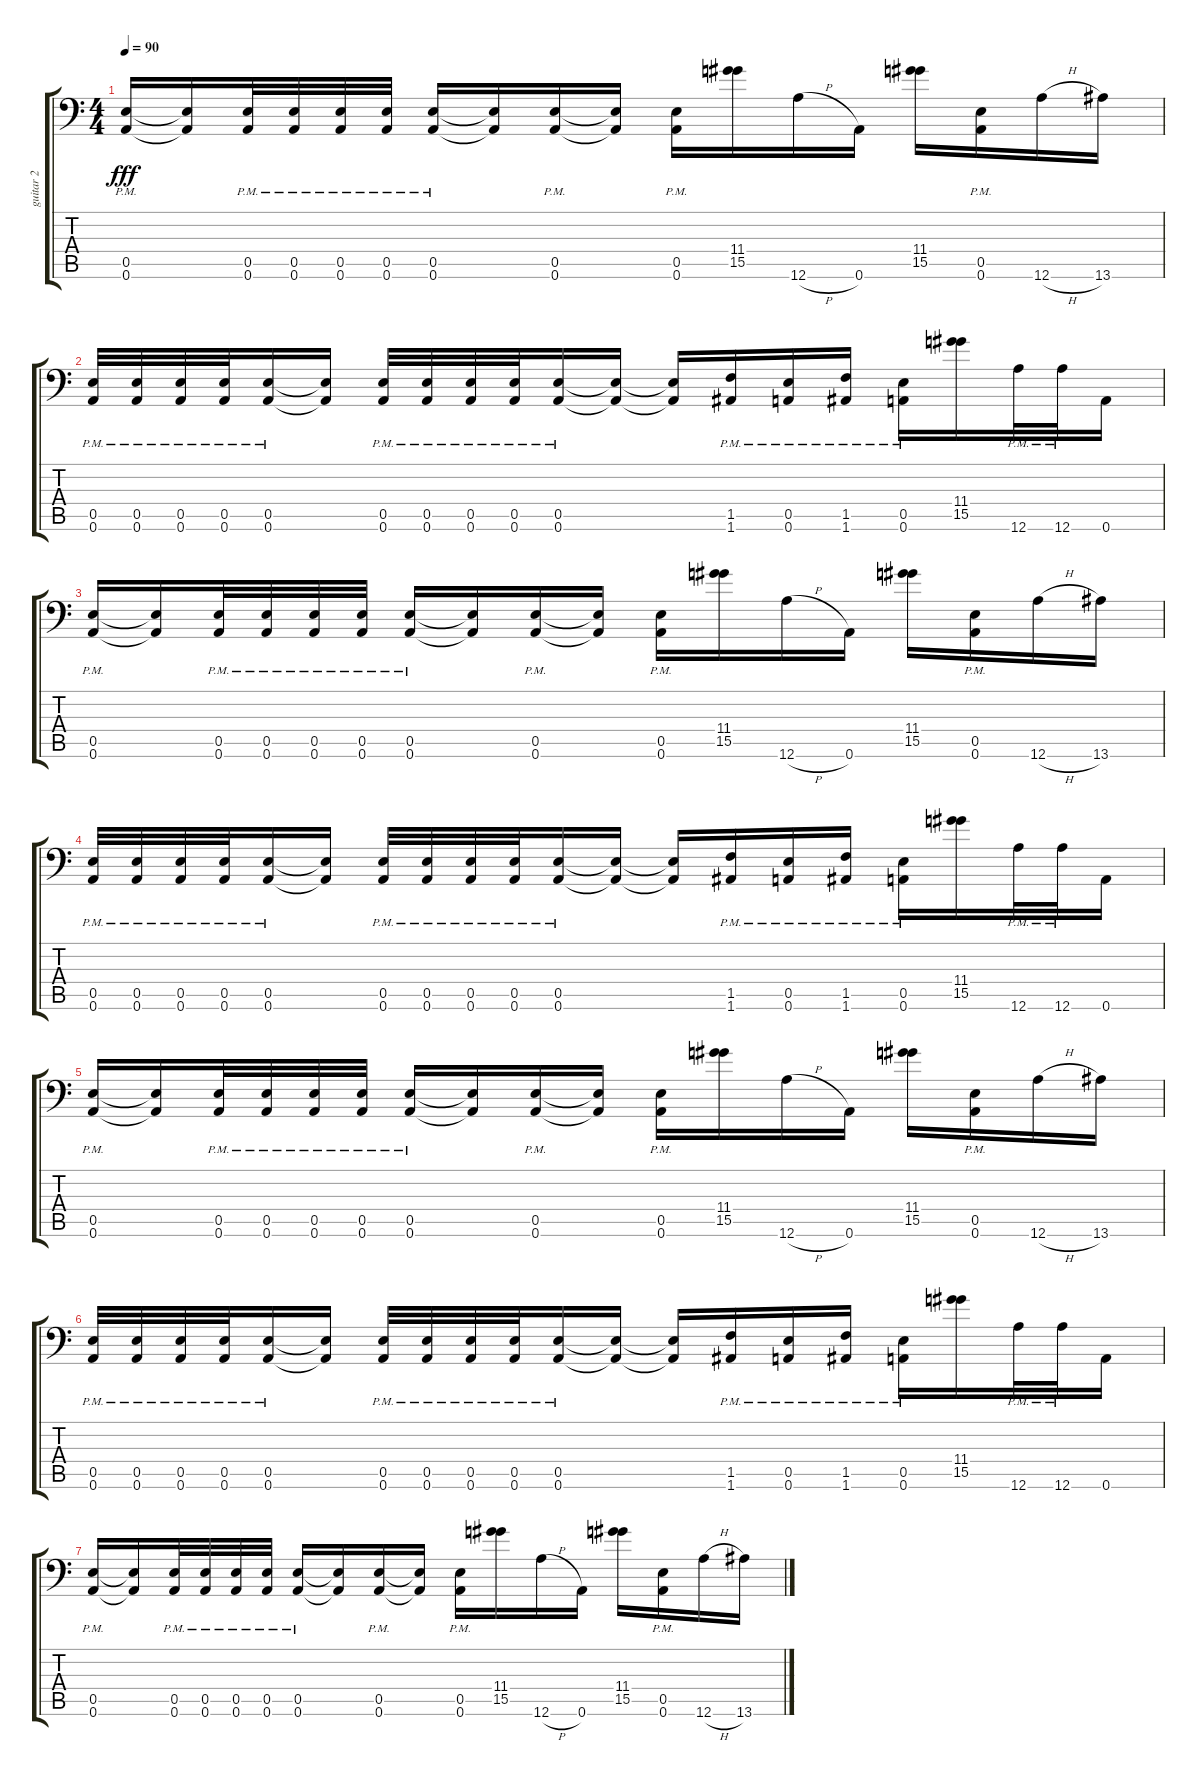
\track ("guitar 2" "guitar 2") {instrument distortionguitar}
\staff {score tabs}
\tuning (B3 Gb3 D3 A2 E2 A1) {hide}
\ts (4 4)
\tempo 90
\clef f4
\ks c
(0.5{pm} 0.6{pm}).16{dy fff} (0.5{t} 0.6{t}).16 (0.5{pm} 0.6{pm}).32 (0.5{pm} 0.6{pm}).32 (0.5{pm} 0.6{pm}).32 (0.5{pm} 0.6{pm}).32 (0.5{pm} 0.6{pm}).16 (0.5{t} 0.6{t}).16 (0.5{pm} 0.6{pm}).16 (0.5{t} 0.6{t}).16 (0.5{pm} 0.6{pm}).16 (11.4 15.5).16 12.6{h}.16 0.6.16 (11.4 15.5).16 (0.5{pm} 0.6{pm}).16 12.6{h}.16 13.6.16 |
(0.5{pm} 0.6{pm}).32 (0.5{pm} 0.6{pm}).32 (0.5{pm} 0.6{pm}).32 (0.5{pm} 0.6{pm}).32 (0.5{pm} 0.6{pm}).16 (0.5{t} 0.6{t}).16 (0.5{pm} 0.6{pm}).32 (0.5{pm} 0.6{pm}).32 (0.5{pm} 0.6{pm}).32 (0.5{pm} 0.6{pm}).32 (0.5{pm} 0.6{pm}).16 (0.5{t} 0.6{t}).16 (0.5{t} 0.6{t}).16 (1.5{pm} 1.6{pm}).16 (0.5{pm} 0.6{pm}).16 (1.5{pm} 1.6{pm}).16 (0.5{pm} 0.6{pm}).16 (11.4 15.5).16 12.6{pm}.32 12.6{pm}.32 0.6.16 |
(0.5{pm} 0.6{pm}).16 (0.5{t} 0.6{t}).16 (0.5{pm} 0.6{pm}).32 (0.5{pm} 0.6{pm}).32 (0.5{pm} 0.6{pm}).32 (0.5{pm} 0.6{pm}).32 (0.5{pm} 0.6{pm}).16 (0.5{t} 0.6{t}).16 (0.5{pm} 0.6{pm}).16 (0.5{t} 0.6{t}).16 (0.5{pm} 0.6{pm}).16 (11.4 15.5).16 12.6{h}.16 0.6.16 (11.4 15.5).16 (0.5{pm} 0.6{pm}).16 12.6{h}.16 13.6.16 |
(0.5{pm} 0.6{pm}).32 (0.5{pm} 0.6{pm}).32 (0.5{pm} 0.6{pm}).32 (0.5{pm} 0.6{pm}).32 (0.5{pm} 0.6{pm}).16 (0.5{t} 0.6{t}).16 (0.5{pm} 0.6{pm}).32 (0.5{pm} 0.6{pm}).32 (0.5{pm} 0.6{pm}).32 (0.5{pm} 0.6{pm}).32 (0.5{pm} 0.6{pm}).16 (0.5{t} 0.6{t}).16 (0.5{t} 0.6{t}).16 (1.5{pm} 1.6{pm}).16 (0.5{pm} 0.6{pm}).16 (1.5{pm} 1.6{pm}).16 (0.5{pm} 0.6{pm}).16 (11.4 15.5).16 12.6{pm}.32 12.6{pm}.32 0.6.16 |
(0.5{pm} 0.6{pm}).16 (0.5{t} 0.6{t}).16 (0.5{pm} 0.6{pm}).32 (0.5{pm} 0.6{pm}).32 (0.5{pm} 0.6{pm}).32 (0.5{pm} 0.6{pm}).32 (0.5{pm} 0.6{pm}).16 (0.5{t} 0.6{t}).16 (0.5{pm} 0.6{pm}).16 (0.5{t} 0.6{t}).16 (0.5{pm} 0.6{pm}).16 (11.4 15.5).16 12.6{h}.16 0.6.16 (11.4 15.5).16 (0.5{pm} 0.6{pm}).16 12.6{h}.16 13.6.16 |
(0.5{pm} 0.6{pm}).32 (0.5{pm} 0.6{pm}).32 (0.5{pm} 0.6{pm}).32 (0.5{pm} 0.6{pm}).32 (0.5{pm} 0.6{pm}).16 (0.5{t} 0.6{t}).16 (0.5{pm} 0.6{pm}).32 (0.5{pm} 0.6{pm}).32 (0.5{pm} 0.6{pm}).32 (0.5{pm} 0.6{pm}).32 (0.5{pm} 0.6{pm}).16 (0.5{t} 0.6{t}).16 (0.5{t} 0.6{t}).16 (1.5{pm} 1.6{pm}).16 (0.5{pm} 0.6{pm}).16 (1.5{pm} 1.6{pm}).16 (0.5{pm} 0.6{pm}).16 (11.4 15.5).16 12.6{pm}.32 12.6{pm}.32 0.6.16 |
(0.5{pm} 0.6{pm}).16 (0.5{t} 0.6{t}).16 (0.5{pm} 0.6{pm}).32 (0.5{pm} 0.6{pm}).32 (0.5{pm} 0.6{pm}).32 (0.5{pm} 0.6{pm}).32 (0.5{pm} 0.6{pm}).16 (0.5{t} 0.6{t}).16 (0.5{pm} 0.6{pm}).16 (0.5{t} 0.6{t}).16 (0.5{pm} 0.6{pm}).16 (11.4 15.5).16 12.6{h}.16 0.6.16 (11.4 15.5).16 (0.5{pm} 0.6{pm}).16 12.6{h}.16 13.6.16
